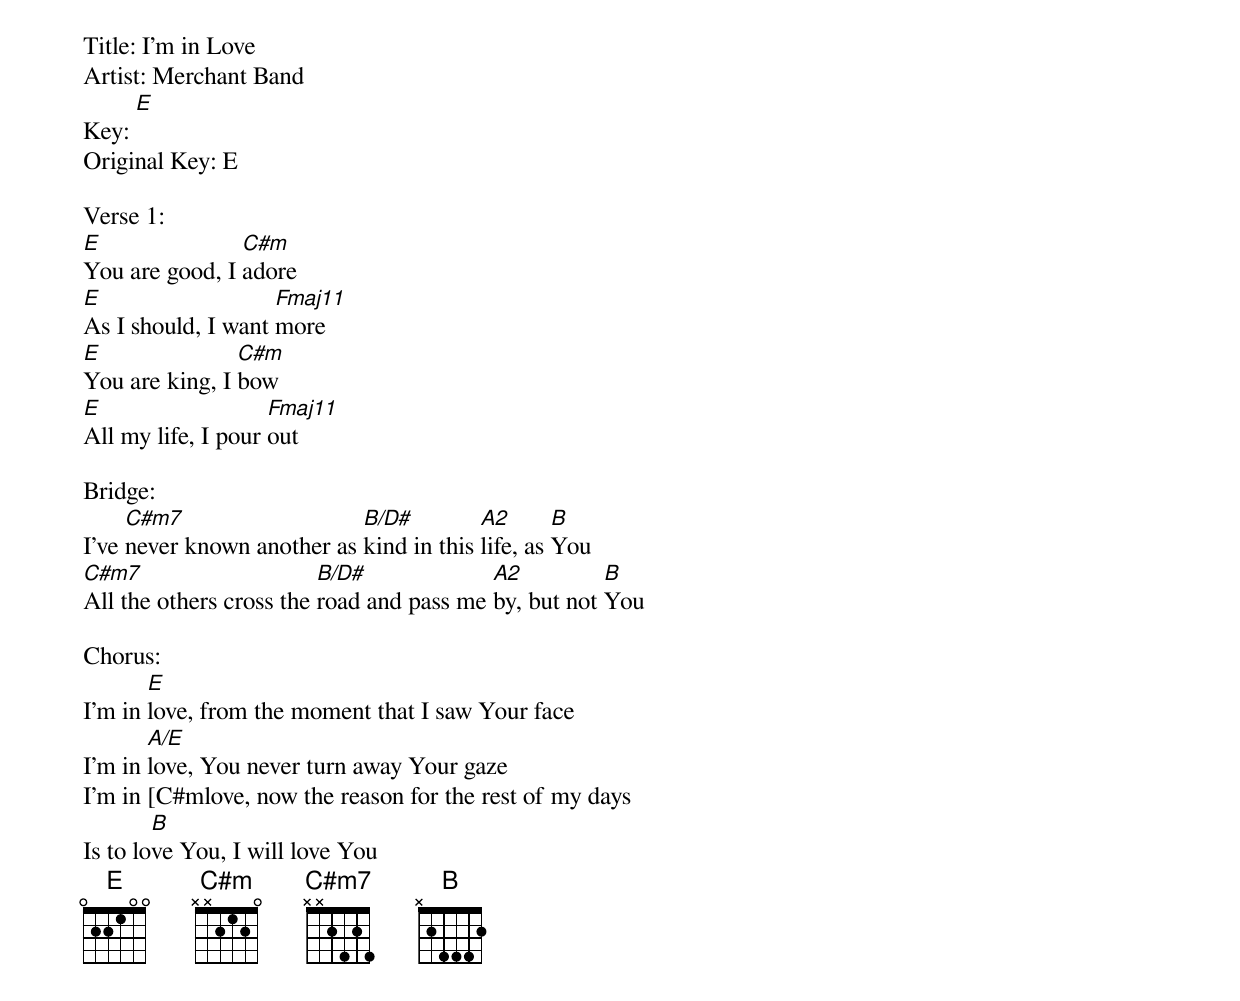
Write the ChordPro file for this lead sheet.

Title: I'm in Love
Artist: Merchant Band
Key: [E]
Original Key: E

Verse 1:
[E]You are good, I [C#m]adore
[E]As I should, I want [Fmaj11]more
[E]You are king, I [C#m]bow
[E]All my life, I pour [Fmaj11]out

Bridge:
I've [C#m7]never known another as [B/D#]kind in this [A2]life, as [B]You
[C#m7]All the others cross the [B/D#]road and pass me [A2]by, but not [B]You

Chorus:
I'm in [E]love, from the moment that I saw Your face
I'm in [A/E]love, You never turn away Your gaze
I'm in [C#mlove, now the reason for the rest of my days
Is to lo[B]ve You, I will love You
